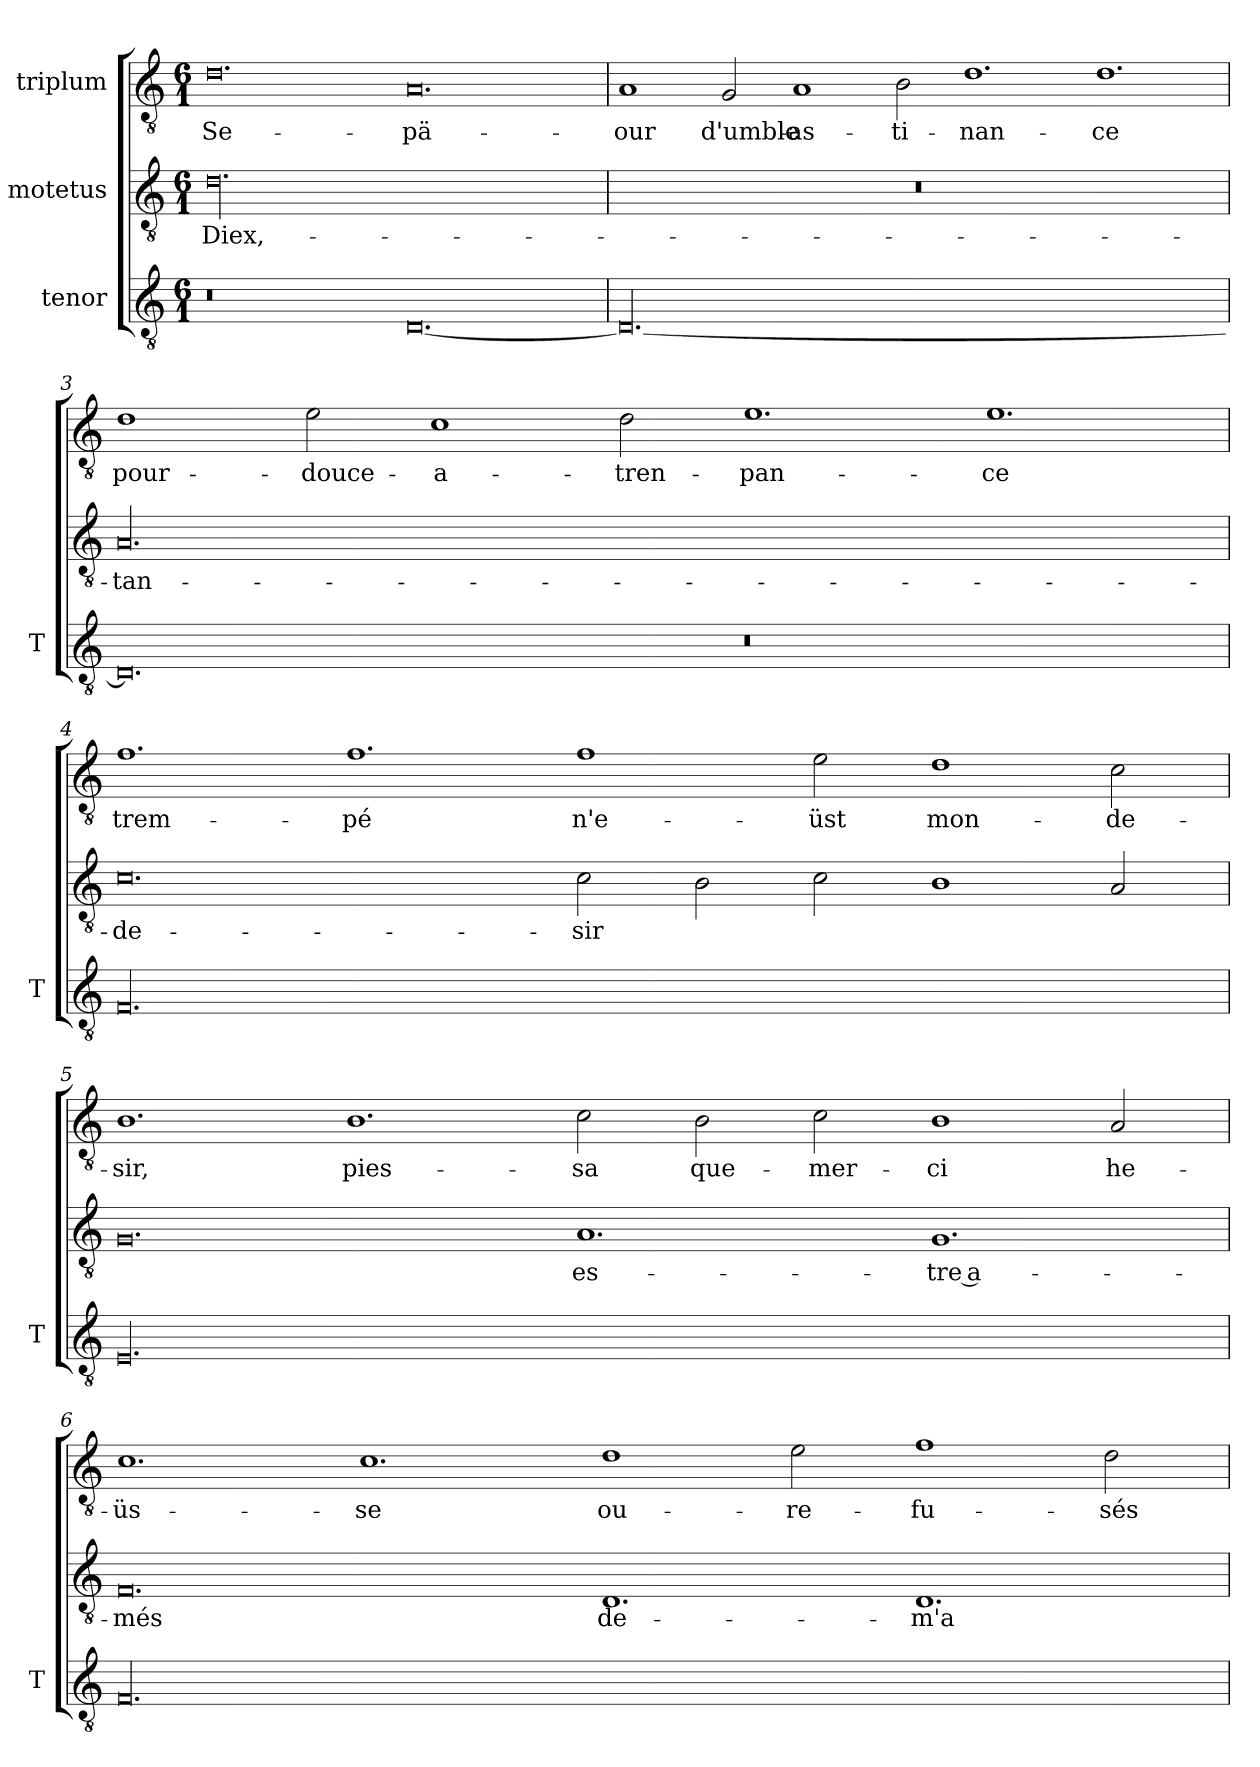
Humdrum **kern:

**kern	**kern	**text	**kern	**text
*part3	*part2	*part2	*part1	*part1
*staff3	*staff2	*staff2	*staff1	*staff1
*I"tenor	*I"motetus	*	*I"triplum	*
*I'T	*	*	*	*
*clefGv2	*clefGv2	*	*clefGv2	*
*k[]	*k[]	*	*k[]	*
*C:	*C:	*	*C:	*
*M6/1	*M6/1	*	*M6/1	*
=1	=1	=1	=1	=1
0.r	00.d\	Diex,-	0.d\	Se-
[0.D/	.	.	0.A/	pä-
=2	=2	=2	=2	=2
00.D/_	00.r	.	1A/	-our
.	.	.	2G/	d'umble-
.	.	.	1A/	as-
.	.	.	2B\	-ti-
.	.	.	1.d\	-nan-
.	.	.	1.d\	-ce
=3	=3	=3	=3	=3
0.D/]	00.A/	tan-	1d\	pour-
.	.	.	2e\	douce-
.	.	.	1c\	a-
.	.	.	2d\	-tren-
0.r	.	.	1.e\	-pan-
.	.	.	1.e\	-ce
!!LO:LB:g=z
=4	=4	=4	=4	=4
00.F/	0.c\	de-	1.f\	trem-
.	.	.	1.f\	-pé
.	2c\	-sir	1f\	n'e-
.	2B\	.	.	.
.	2c\	.	2e\	-üst
.	1B\	.	1d\	mon-
.	2A/	.	2c\	de-
=5	=5	=5	=5	=5
00.E/	0.G/	.	1.B\	-sir,
.	.	.	1.B\	pies-
.	1.A/	es-	2c\	-sa
.	.	.	2B\	que-
.	.	.	2c\	mer-
.	1.G/	-tre a-	1B\	-ci
.	.	.	2A/	he-
=6	=6	=6	=6	=6
00.F/	0.F/	-més	1.c\	-üs-
.	.	.	1.c\	-se
.	1.D/	de-	1d\	ou-
.	.	.	2e\	re-
.	1.D/	m'a-	1f\	-fu-
.	.	.	2d\	-sés
=	=	=	=	=
*-	*-	*-	*-	*-
